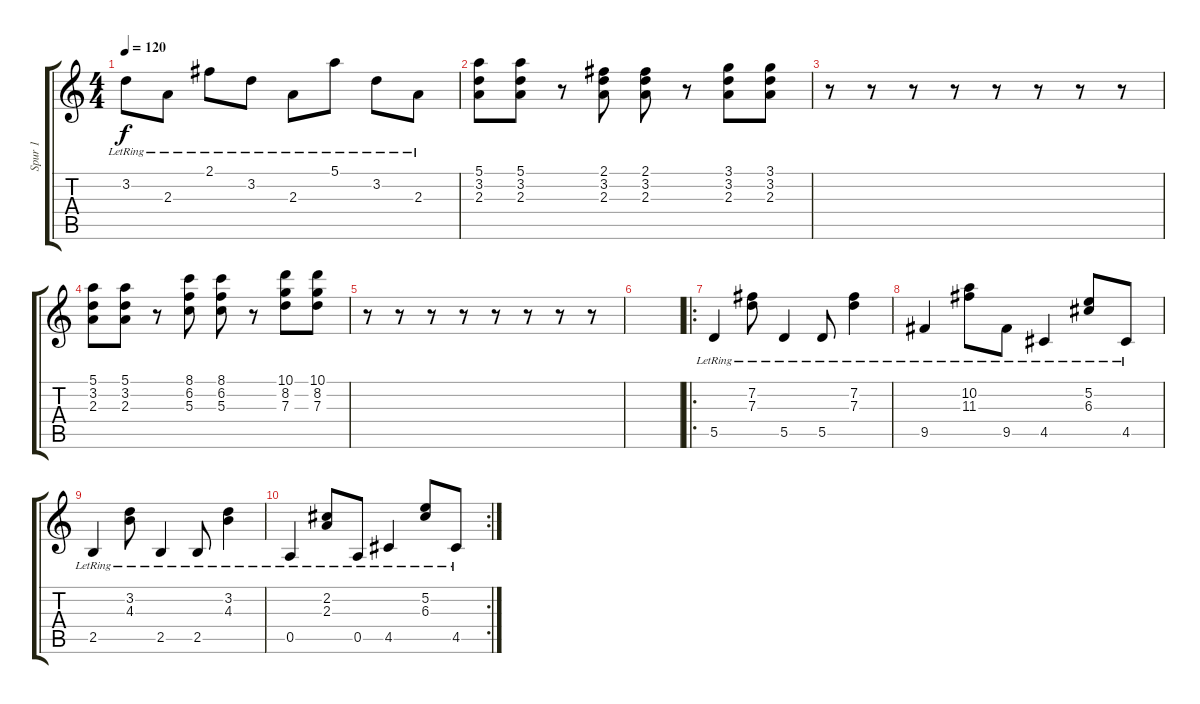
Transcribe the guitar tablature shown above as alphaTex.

\track ("Spur 1" "Spur 1") {instrument acousticguitarsteel}
\staff {score tabs}
\tuning (E4 B3 G3 D3 A2 E2) {hide}
\ts (4 4)
\tempo 120
\clef g2
\ks c
3.2{lr}.8{dy f} 2.3{lr}.8 2.1{lr}.8 3.2{lr}.8 2.3{lr}.8 5.1{lr}.8 3.2{lr}.8 2.3{lr}.8 |
(5.1 3.2 2.3).8 (5.1 3.2 2.3).8 r.8 (2.1 3.2 2.3).8 (2.1 3.2 2.3).8 r.8 (3.1 3.2 2.3).8 (3.1 3.2 2.3).8 |
r.8 r.8 r.8 r.8 r.8 r.8 r.8 r.8 |
(5.1 3.2 2.3).8 (5.1 3.2 2.3).8 r.8 (8.1 6.2 5.3).8 (8.1 6.2 5.3).8 r.8 (10.1 8.2 7.3).8 (10.1 8.2 7.3).8 |
r.8 r.8 r.8 r.8 r.8 r.8 r.8 r.8 |
|
\ro
5.5{lr}.4 (7.2{lr} 7.3{lr}).8 5.5{lr}.4 5.5{lr}.8 (7.2{lr} 7.3{lr}).4 |
9.5{lr}.4 (10.2{lr} 11.3{lr}).8 9.5{lr}.8 4.5{lr}.4 (5.2{lr} 6.3{lr}).8 4.5{lr}.8 |
2.5{lr}.4 (3.2{lr} 4.3{lr}).8 2.5{lr}.4 2.5{lr}.8 (3.2{lr} 4.3{lr}).4 |
\rc 2
0.5{lr}.4 (2.2{lr} 2.3{lr}).8 0.5{lr}.8 4.5{lr}.4 (5.2{lr} 6.3{lr}).8 4.5{lr}.8
